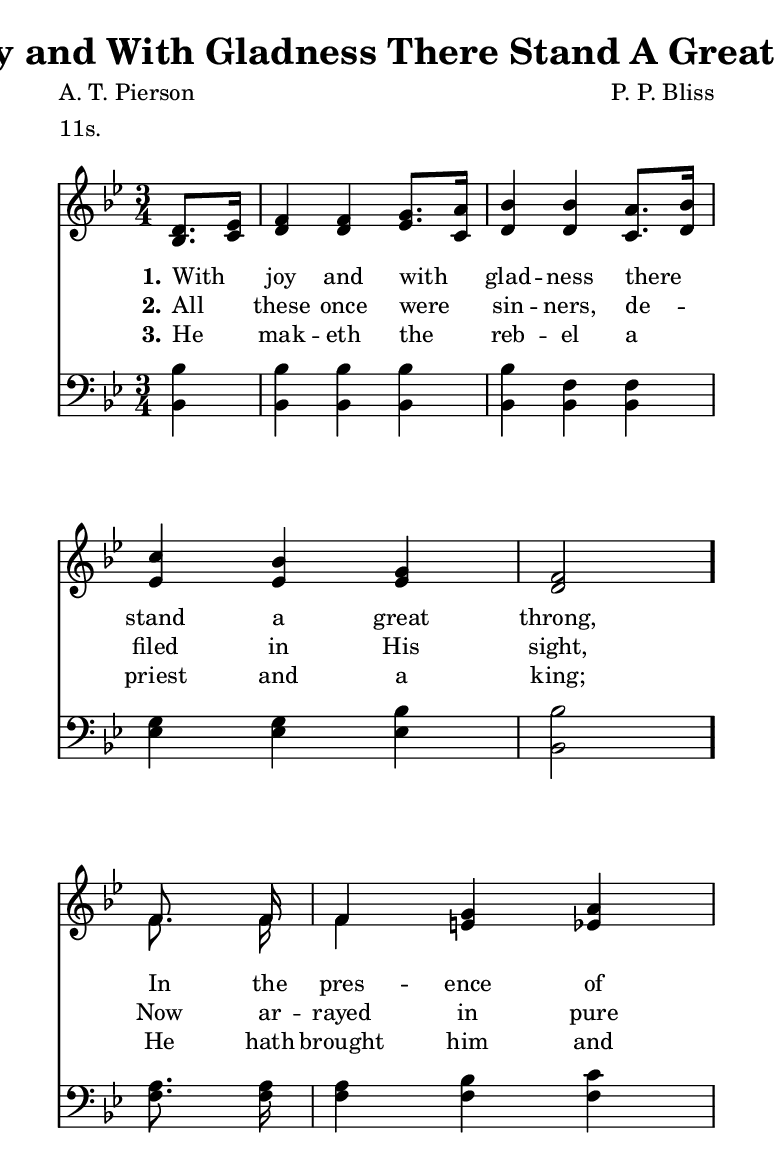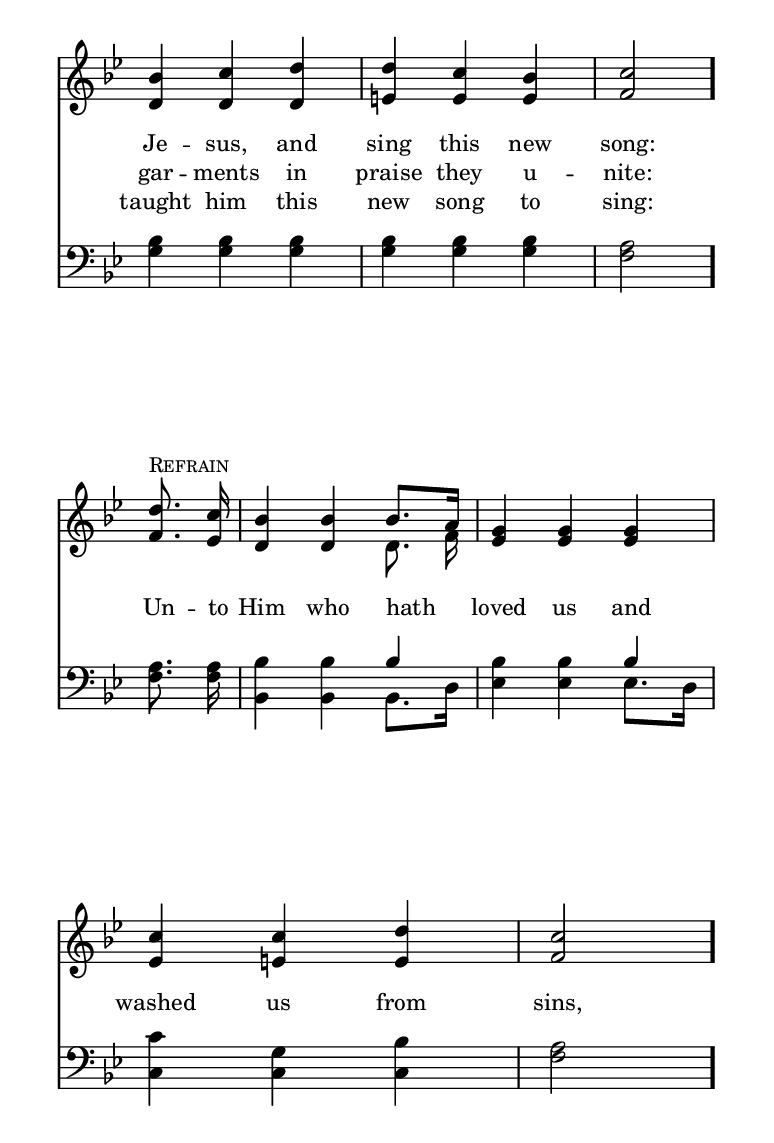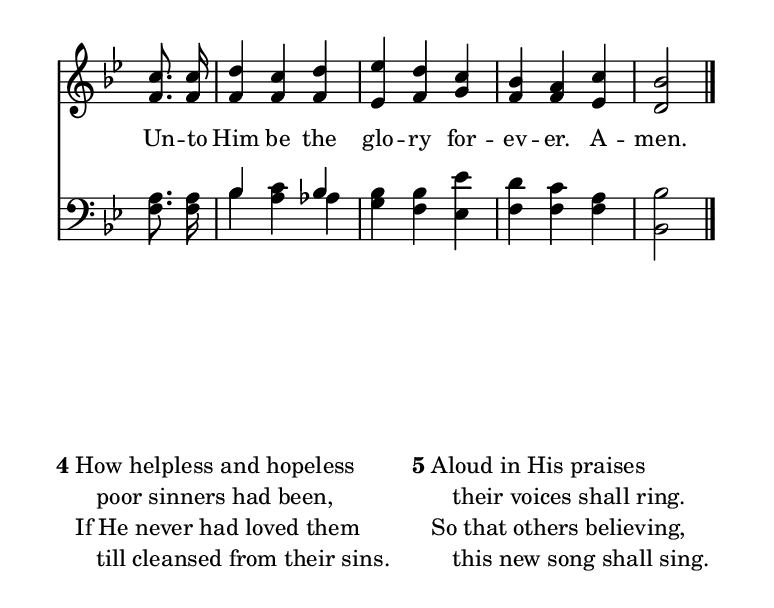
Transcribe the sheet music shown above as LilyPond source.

\include "common/global.ily"
\paper {
  \include "common/paper.ily"
}

\header{
  hymnnumber = "133"
  title = "With Joy and With Gladness There Stand A Great Throng"
  markuptitle = \markup \center-column { "With Joy and With Gladness" "There Stand A Great Throng" \vspace #0.4 }
  tunename = ""
  meter = "11s."
  poet = "A. T. Pierson"
  composer = "P. P. Bliss"
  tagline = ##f
}

% for fermata in MIDI
ta = { \tempo 4=80 }
tb = { \tempo 4=40 }

global = {
  \include "common/overrides.ily"
  \override Staff.TimeSignature.style = #'numbered
  \time 3/4
  \override Score.MetronomeMark.transparent = ##t % hide all fermata changes too
  \ta
  \key bes \major
  \partial 4
  \autoBeamOff
}

notesSoprano = {
\global
\relative c' {

  d8.[ ees16] | f4 f g8.[ a16] | bes4 bes a8.[ bes16] | c4 bes g | f2
  f8. f16 | f4 g a | bes c d | d c bes | c2

  << s^\markup { \small \caps "Refrain" }
  { d8. c16 | bes4 bes bes8.[ a16] | g4 g g | c c d | c2 } >>
  c8. c16 | d4 c d | ees d c | bes a c | bes2

  \bar "|."

}
}

notesAlto = {
\global
\relative e' {

  bes8.[ c16] | d4 d ees8.[ c16] | d4 d c8.[ d16] | ees4 ees ees | d2
  f8. f16 | f4 e ees | d d d | e e e | f2

  f8. ees16 | d4 d d8. f16 | ees4 ees ees | ees e e | f2
  f8. f16 | f4 f f | ees f g | f f ees | d2

}
}

notesTenor = {
\global
\relative a {

  bes4 | bes bes bes | bes f f | g g bes | bes2
  a8. a16 | a4 bes c | bes bes bes | bes bes bes | a2

  a8. a16 | bes4 bes bes | bes bes bes | c g bes | a2
  a8. a16 | bes4 c bes | bes bes ees | d c a | bes2

}
}

notesBass = {
\global
\relative f, {

  bes4 | bes bes bes | bes bes bes | ees ees ees | bes2
  f'8. f16 | f4 f f | g g g | g g g | f2

  f8. f16 | bes,4 bes bes8.[ d16] | ees4 ees ees8.[ d16] | c4 c c | f2
  f8. f16 | bes4 a aes | g f ees | f f f | bes,2

}
}

Refrain = \lyricmode {

Un -- to Him who hath loved us and washed us from sins, \bar "." \break
Un -- to Him be the glo -- ry for -- ev -- er. A -- men. \bar "." \break

}

wordsA = \lyricmode {
\set stanza = "1."

With joy and with glad -- ness there stand a great throng, \bar "." \break
In the pres -- ence of Je -- sus, and sing this new song: \bar "." \break

}

wordsB = \lyricmode {
\set stanza = "2."

All these once were sin -- ners, de -- filed in His sight,
Now ar -- rayed in pure gar -- ments in praise they u -- nite:

\Refrain

}

wordsC = \lyricmode {
\set stanza = "3."

He mak -- eth the reb -- el a priest and a king;
He hath brought him and taught him this new song to sing:

}

wordsD = \markuplist {

\line { How helpless and hopeless } \line { { \hspace #2 } poor sinners had been, }
\line { If He never had loved them } \line { { \hspace #2 } till cleansed from their sins. }

}

wordsE = \markuplist {

\line { Aloud in His praises } \line { { \hspace #2 } their voices shall ring. }
\line { So that others believing, } \line { { \hspace #2 } this new song shall sing. }

}

\score {
  \context ChoirStaff <<
    \context Staff = upper <<
      \set Staff.autoBeaming = ##f
      \set ChoirStaff.systemStartDelimiter = #'SystemStartBar
      \set ChoirStaff.printPartCombineTexts = ##f
      \partcombine #'(2 . 9) \notesSoprano \notesAlto
      \context NullVoice = sopranos { \voiceOne << \notesSoprano >> }
      \context NullVoice = altos { \voiceTwo << \notesAlto >> }
      \context Lyrics = one   \lyricsto sopranos \wordsA
      \context Lyrics = two   \lyricsto sopranos \wordsB
      \context Lyrics = three \lyricsto sopranos \wordsC
    >>
    \context Staff = men <<
      \set Staff.autoBeaming = ##f
      \clef bass
      \set ChoirStaff.printPartCombineTexts = ##f
      \partcombine #'(2 . 9) \notesTenor \notesBass
      \context NullVoice = tenors { \voiceOne << \notesTenor >> }
      \context NullVoice = basses { \voiceTwo << \notesBass >> }
    >>
  >>
  \layout {
    \include "common/layout.ily"
  }
  \midi{
    \include "common/midi.ily"
  }
}

\noPageBreak

\markup { \fill-line {
  \hspace #0.1
  \line{ \bold 4 \column { \wordsD } }
  \hspace #0.1
  \line{ \bold 5 \column { \wordsE } }
  \hspace #0.1
} }

\version "2.19.49"  % necessary for upgrading to future LilyPond versions.

% vi:set et ts=2 sw=2 ai nocindent syntax=lilypond:
